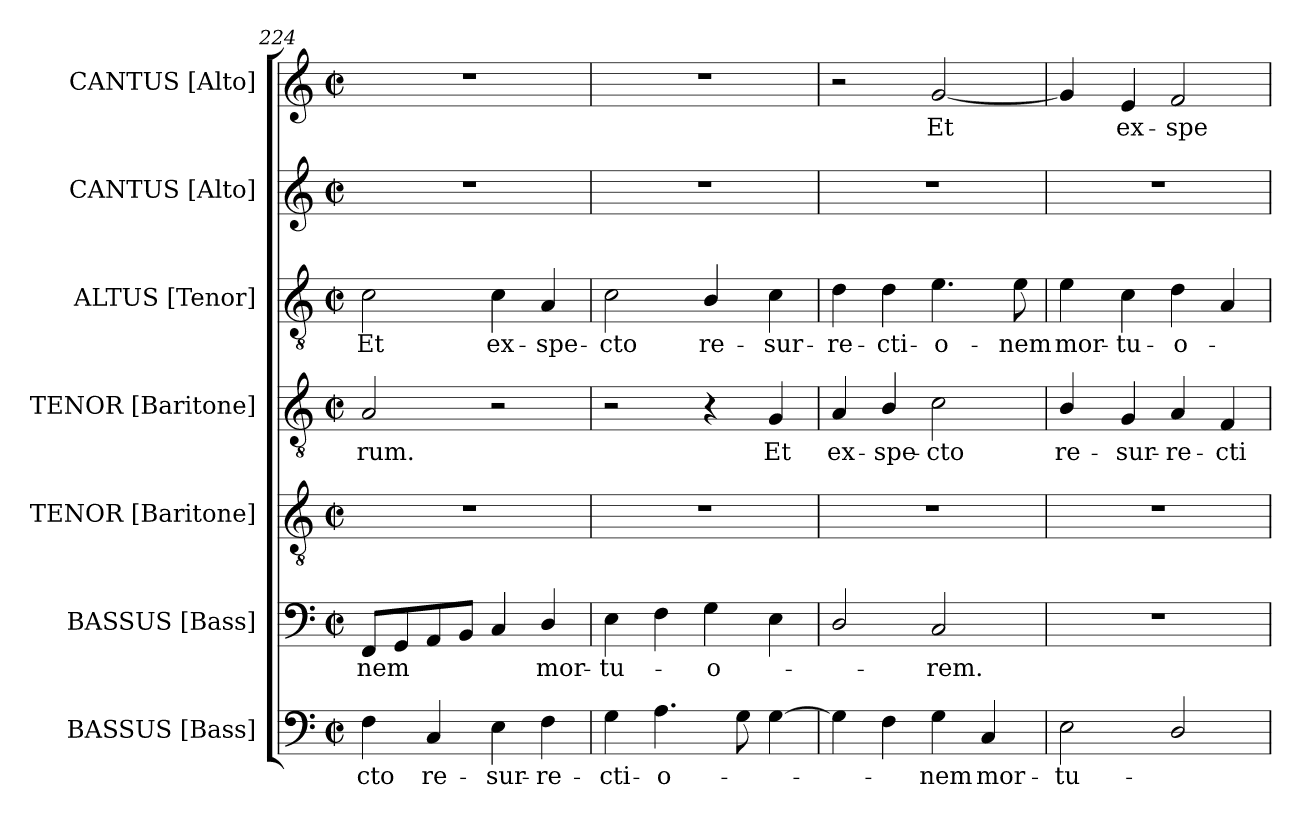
**kern	**text	**kern	**text	**kern	**kern	**text	**kern	**text	**kern	**kern	**text
*part7	*part7	*part6	*part6	*part5	*part4	*part4	*part3	*part3	*part2	*part1	*part1
*staff7	*staff7	*staff6	*staff6	*staff5	*staff4	*staff4	*staff3	*staff3	*staff2	*staff1	*staff1
*I"BASSUS [Bass]	*	*I"BASSUS [Bass]	*	*I"TENOR [Baritone]	*I"TENOR [Baritone]	*	*I"ALTUS [Tenor]	*	*I"CANTUS [Alto]	*I"CANTUS [Alto]	*
*I'B.	*	*I'B.	*	*I'Bar.	*I'Bar.	*	*I'T.	*	*I'A.	*I'A.	*
*clefF4	*	*clefF4	*	*clefGv2	*clefGv2	*	*clefGv2	*	*clefG2	*clefG2	*
*	*	*	*	*ITrd7c12	*ITrd7c12	*	*ITrd7c12	*	*	*	*
*k[]	*	*k[]	*	*k[]	*k[]	*	*k[]	*	*k[]	*k[]	*
*C:	*	*C:	*	*C:	*C:	*	*C:	*	*C:	*C:	*
*M2/2	*	*M2/2	*	*M2/2	*M2/2	*	*M2/2	*	*M2/2	*M2/2	*
*met(c|)	*	*met(c|)	*	*met(c|)	*met(c|)	*	*met(c|)	*	*met(c|)	*met(c|)	*
=224	=224	=224	=224	=224	=224	=224	=224	=224	=224	=224	=224
!	!LO:LY:b:color=#000000	!	!	!	!	!	!	!	!	!	!
!	!	!	!LO:LY:b:color=#000000	!	!	!	!	!	!	!	!
!	!	!	!	!	!	!LO:LY:b:color=#000000	!	!	!	!	!
!	!	!	!	!	!	!	!	!LO:LY:b:color=#000000	!	!	!
4Fi\	-cto	8FFi/L	-nem	1r	2AAi/	-rum.	2Ci\	Et	1r	1r	.
.	.	8GGi/	.	.	.	.	.	.	.	.	.
!	!LO:LY:b:color=#000000	!	!	!	!	!	!	!	!	!	!
4Ci/	re-	8AAi/	.	.	.	.	.	.	.	.	.
.	.	8BBi/J	.	.	.	.	.	.	.	.	.
!	!LO:LY:b:color=#000000	!	!	!	!	!	!	!	!	!	!
!	!	!	!	!	!	!	!	!LO:LY:b:color=#000000	!	!	!
4Ei\	-sur-	4Ci/	.	.	2r	.	4Ci\	ex-	.	.	.
!	!LO:LY:b:color=#000000	!	!	!	!	!	!	!	!	!	!
!	!	!	!LO:LY:b:color=#000000	!	!	!	!	!	!	!	!
!	!	!	!	!	!	!	!	!LO:LY:b:color=#000000	!	!	!
4Fi\	-re-	4Di/	mor-	.	.	.	4AAi/	-spe-	.	.	.
=225	=225	=225	=225	=225	=225	=225	=225	=225	=225	=225	=225
!	!LO:LY:b:color=#000000	!	!	!	!	!	!	!	!	!	!
!	!	!	!LO:LY:b:color=#000000	!	!	!	!	!	!	!	!
!	!	!	!	!	!	!	!	!LO:LY:b:color=#000000	!	!	!
4Gi\	-cti-	4Ei\	-tu-	1r	2r	.	2Ci\	-cto	1r	1r	.
!	!LO:LY:b:color=#000000	!	!	!	!	!	!	!	!	!	!
4.Ai\	-o-	4Fi\	.	.	.	.	.	.	.	.	.
!	!	!	!LO:LY:b:color=#000000	!	!	!	!	!	!	!	!
!	!	!	!	!	!	!	!	!LO:LY:b:color=#000000	!	!	!
.	.	4Gi\	-o-	.	4r	.	4BBi/	re-	.	.	.
8Gi\	.	.	.	.	.	.	.	.	.	.	.
!	!	!	!	!	!	!LO:LY:b:color=#000000	!	!	!	!	!
!	!	!	!	!	!	!	!	!LO:LY:b:color=#000000	!	!	!
[>4Gi\	.	4Ei\	.	.	4GGi/	Et	4Ci\	-sur-	.	.	.
=226	=226	=226	=226	=226	=226	=226	=226	=226	=226	=226	=226
!	!	!	!	!	!	!LO:LY:b:color=#000000	!	!	!	!	!
!	!	!	!	!	!	!	!	!LO:LY:b:color=#000000	!	!	!
4Gi\]	.	2Di/	.	1r	4AAi/	ex-	4Di\	-re-	1r	2r	.
!	!	!	!	!	!	!LO:LY:b:color=#000000	!	!	!	!	!
!	!	!	!	!	!	!	!	!LO:LY:b:color=#000000	!	!	!
4Fi\	.	.	.	.	4BBi/	-spe-	4Di\	-cti-	.	.	.
!	!LO:LY:b:color=#000000	!	!	!	!	!	!	!	!	!	!
!	!	!	!LO:LY:b:color=#000000	!	!	!	!	!	!	!	!
!	!	!	!	!	!	!LO:LY:b:color=#000000	!	!	!	!	!
!	!	!	!	!	!	!	!	!LO:LY:b:color=#000000	!	!	!
!	!	!	!	!	!	!	!	!	!	!	!LO:LY:b:color=#000000
4Gi\	-nem	2Ci/	-rem.	.	2Ci\	-cto	4.Ei\	-o-	.	[<2gi/	Et
!	!LO:LY:b:color=#000000	!	!	!	!	!	!	!	!	!	!
4Ci/	mor-	.	.	.	.	.	.	.	.	.	.
!	!	!	!	!	!	!	!	!LO:LY:b:color=#000000	!	!	!
.	.	.	.	.	.	.	8Ei\	-nem	.	.	.
=227	=227	=227	=227	=227	=227	=227	=227	=227	=227	=227	=227
!	!LO:LY:b:color=#000000	!	!	!	!	!	!	!	!	!	!
!	!	!	!	!	!	!LO:LY:b:color=#000000	!	!	!	!	!
!	!	!	!	!	!	!	!	!LO:LY:b:color=#000000	!	!	!
2Ei\	-tu-	1r	.	1r	4BBi/	re-	4Ei\	mor-	1r	4gi/]	.
!	!	!	!	!	!	!LO:LY:b:color=#000000	!	!	!	!	!
!	!	!	!	!	!	!	!	!LO:LY:b:color=#000000	!	!	!
!	!	!	!	!	!	!	!	!	!	!	!LO:LY:b:color=#000000
.	.	.	.	.	4GGi/	-sur-	4Ci\	-tu-	.	4ei/	ex-
!	!	!	!	!	!	!LO:LY:b:color=#000000	!	!	!	!	!
!	!	!	!	!	!	!	!	!LO:LY:b:color=#000000	!	!	!
!	!	!	!	!	!	!	!	!	!	!	!LO:LY:b:color=#000000
2Di/	.	.	.	.	4AAi/	-re-	4Di\	-o-	.	2fi/	-spe-
!	!	!	!	!	!	!LO:LY:b:color=#000000	!	!	!	!	!
.	.	.	.	.	4FFi/	-cti-	4AAi/	.	.	.	.
=	=	=	=	=	=	=	=	=	=	=	=
*-	*-	*-	*-	*-	*-	*-	*-	*-	*-	*-	*-
